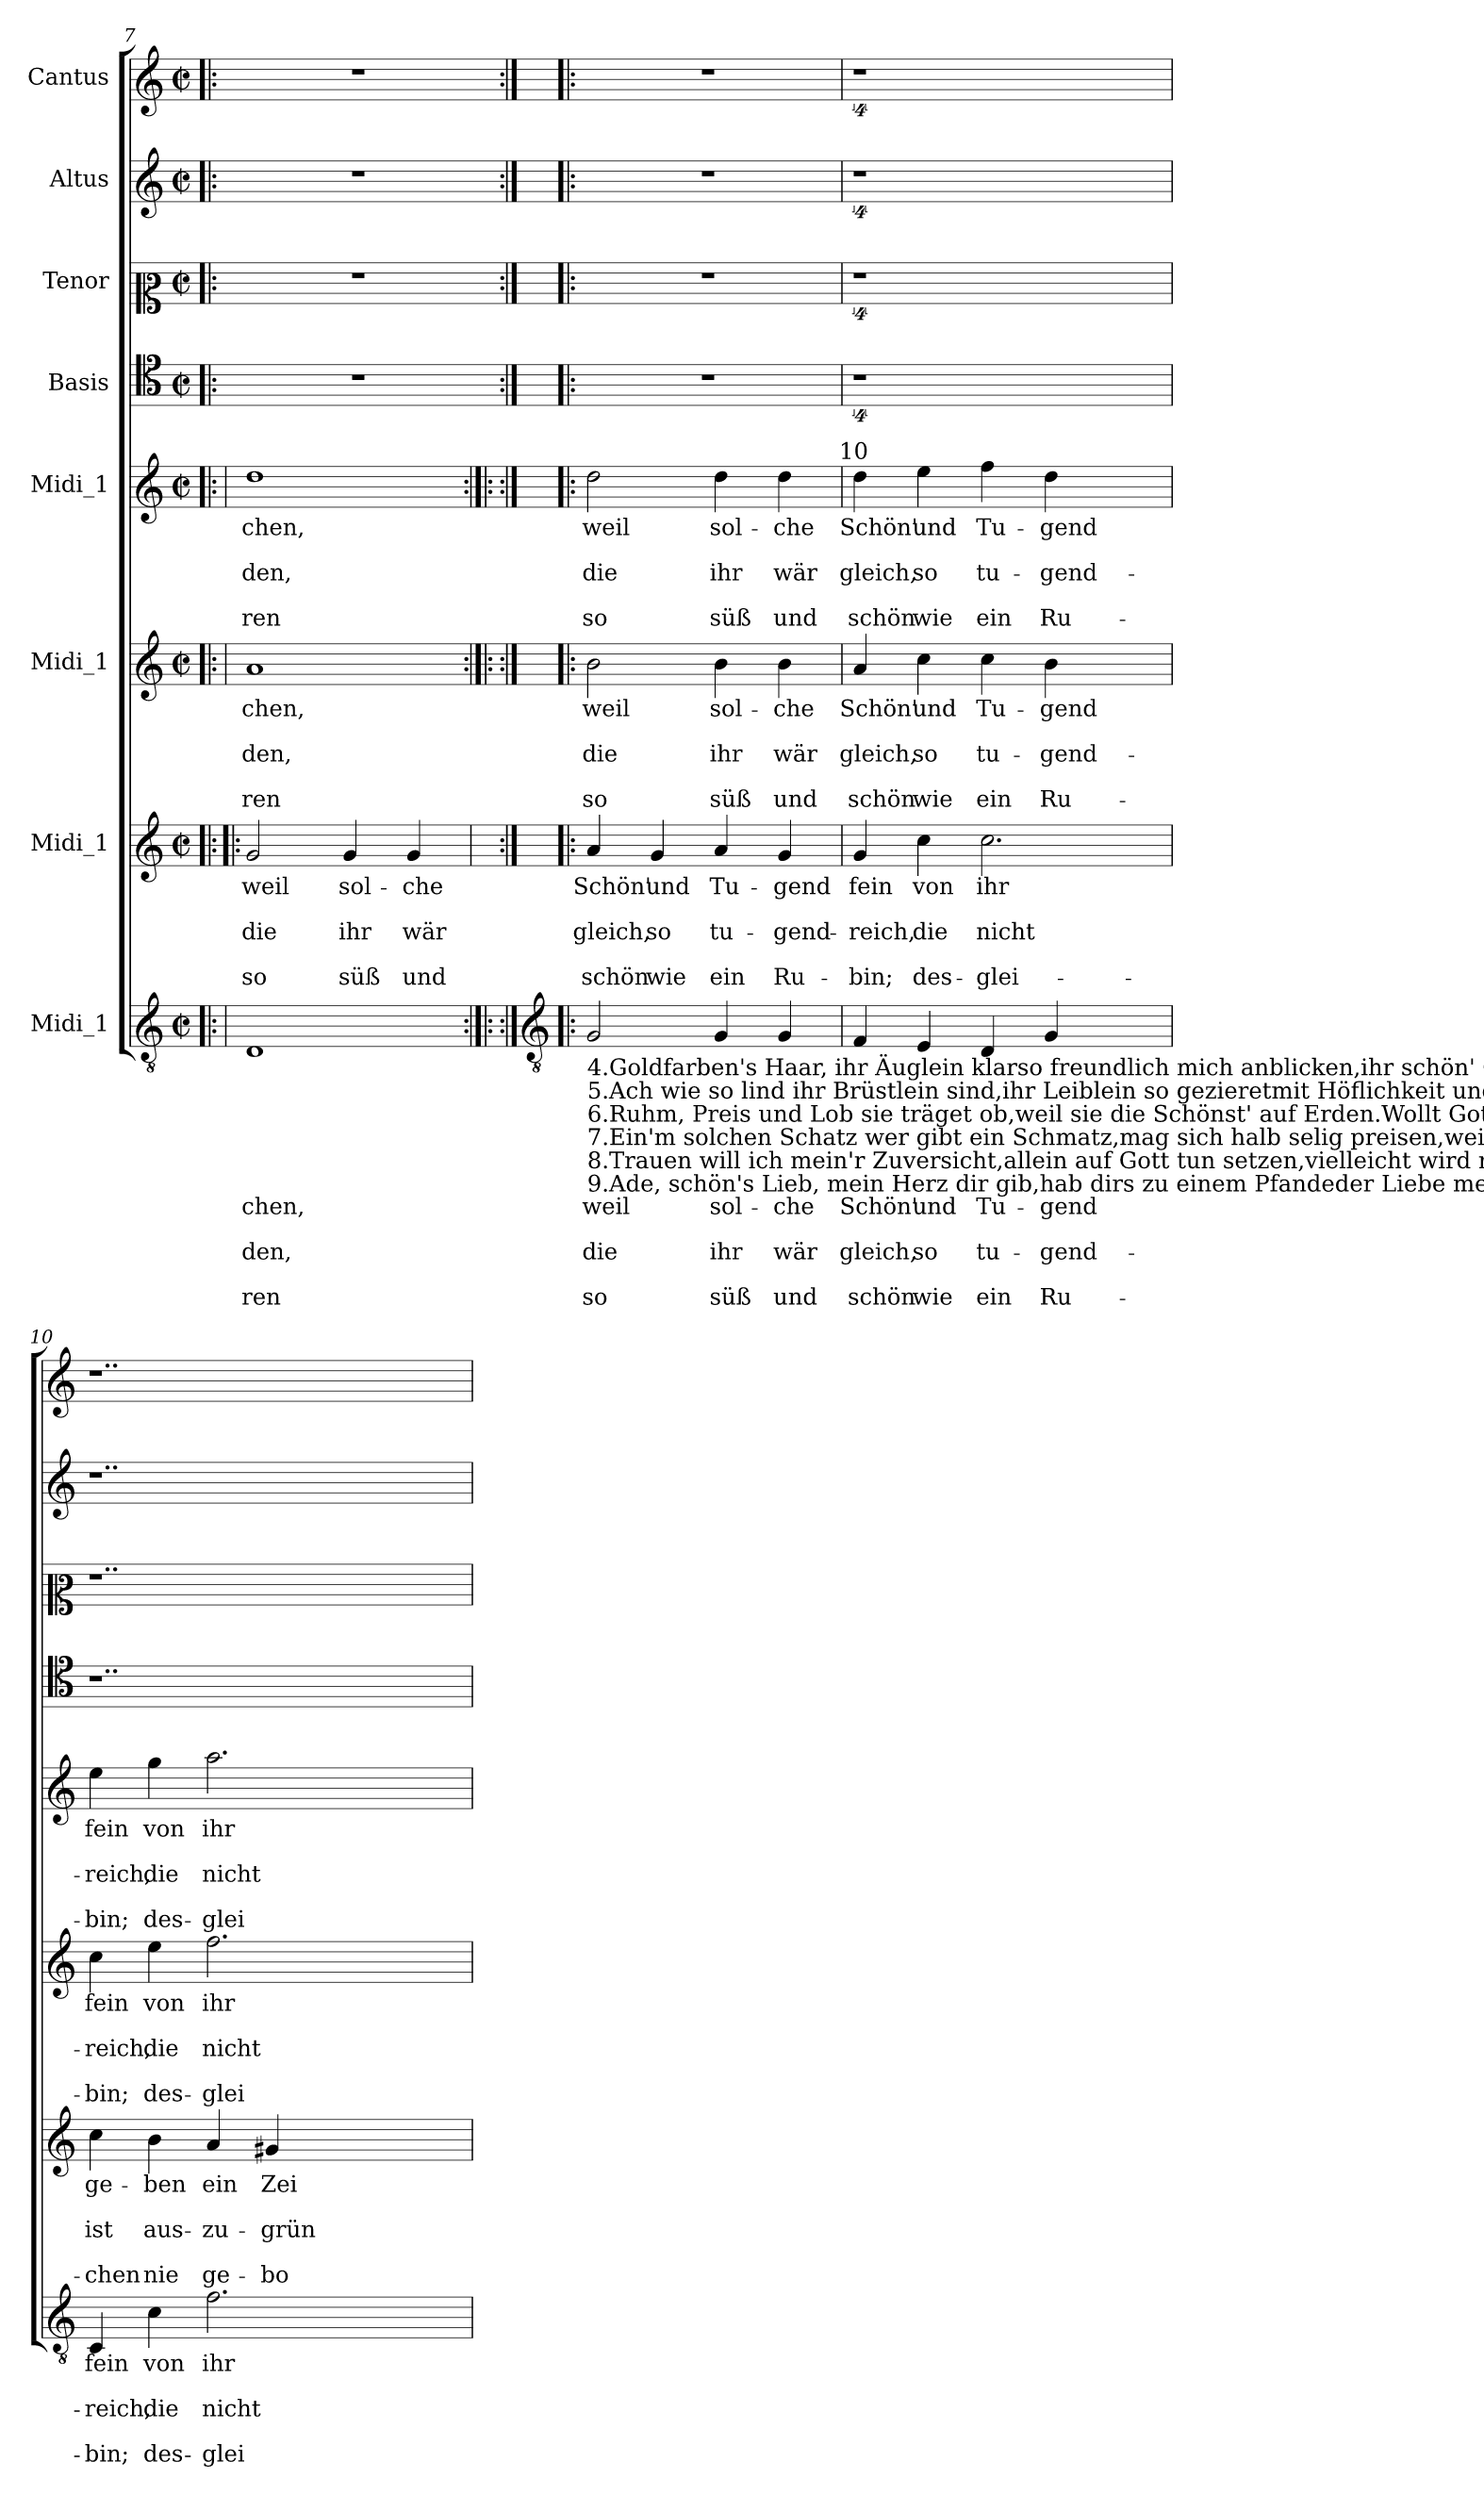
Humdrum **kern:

**kern	**text	**text	**text	**text	**text	**kern	**text	**text	**text	**text	**text	**kern	**text	**text	**text	**text	**text	**kern	**text	**text	**text	**text	**text	**kern	**kern	**kern	**kern
*part8	*part8	*part8	*part8	*part8	*part8	*part7	*part7	*part7	*part7	*part7	*part7	*part6	*part6	*part6	*part6	*part6	*part6	*part5	*part5	*part5	*part5	*part5	*part5	*part4	*part3	*part2	*part1
*staff8	*staff8	*staff8	*staff8	*staff8	*staff8	*staff7	*staff7	*staff7	*staff7	*staff7	*staff7	*staff6	*staff6	*staff6	*staff6	*staff6	*staff6	*staff5	*staff5	*staff5	*staff5	*staff5	*staff5	*staff4	*staff3	*staff2	*staff1
*I"Midi_1	*	*	*	*	*	*I"Midi_1	*	*	*	*	*	*I"Midi_1	*	*	*	*	*	*I"Midi_1	*	*	*	*	*	*I"Basis	*I"Tenor	*I"Altus	*I"Cantus
!!LO:LB:g=z
*clefGv2	*	*	*	*	*	*clefG2	*	*	*	*	*	*clefG2	*	*	*	*	*	*clefG2	*	*	*	*	*	*clefC4	*clefC2	*clefG2	*clefG2
*k[]	*	*	*	*	*	*k[]	*	*	*	*	*	*k[]	*	*	*	*	*	*k[]	*	*	*	*	*	*k[]	*k[]	*k[]	*k[]
*C:	*	*	*	*	*	*C:	*	*	*	*	*	*C:	*	*	*	*	*	*C:	*	*	*	*	*	*C:	*C:	*C:	*C:
*M2/2	*	*	*	*	*	*M2/2	*	*	*	*	*	*M2/2	*	*	*	*	*	*M2/2	*	*	*	*	*	*M2/2	*M2/2	*M2/2	*M2/2
*met(c|)	*	*	*	*	*	*met(c|)	*	*	*	*	*	*met(c|)	*	*	*	*	*	*met(c|)	*	*	*	*	*	*met(c|)	*met(c|)	*met(c|)	*met(c|)
=7	=7!|:	=7!|:	=7!|:	=7!|:	=7!|:	=7!|:	=7!|:	=7!|:	=7!|:	=7!|:	=7!|:	=7	=7!|:	=7!|:	=7!|:	=7!|:	=7!|:	=7	=7!|:	=7!|:	=7!|:	=7!|:	=7!|:	=7!|:	=7!|:	=7!|:	=7!|:
!	!LO:LY:b	!	!LO:LY:b	!	!LO:LY:b	!	!LO:LY:b	!	!LO:LY:b	!	!LO:LY:b	!	!LO:LY:b	!	!LO:LY:b	!	!LO:LY:b	!	!LO:LY:b	!	!LO:LY:b	!	!LO:LY:b	!	!	!	!
1D	-chen,	.	den,	.	ren	2g	weil	.	die	.	so	1a	chen,	.	den,	.	ren	1dd	-chen,	.	den,	.	ren	1r	1r	1r	1r
!	!	!	!	!	!	!	!LO:LY:b	!	!LO:LY:b	!	!LO:LY:b	!	!	!	!	!	!	!	!	!	!	!	!	!	!	!	!
.	.	.	.	.	.	4g	sol-	.	-ihr	.	süß	.	.	.	.	.	.	.	.	.	.	.	.	.	.	.	.
!	!	!	!	!	!	!	!LO:LY:b	!	!LO:LY:b	!	!LO:LY:b	!	!	!	!	!	!	!	!	!	!	!	!	!	!	!	!
.	.	.	.	.	.	4g	che	.	wär	.	und	.	.	.	.	.	.	.	.	.	.	.	.	.	.	.	.
!!LO:LB:g=z
=8:|!|:	=8	=8	=8	=8	=8	=8	=8	=8	=8	=8	=8	=8:|!|:	=8	=8	=8	=8	=8	=8:|!|:	=8	=8	=8	=8	=8	=8	=8	=8	=8
*clefGv2	*	*	*	*	*	*	*	*	*	*	*	*	*	*	*	*	*	*	*	*	*	*	*	*	*	*	*
!LO:TX:b:t=4.Goldfarben's Haar, ihr Äuglein klarso freundlich mich anblicken,ihr schön' Gestalt so mannigfaltmich herzlich tut erquicken.	!	!	!	!	!	!	!	!	!	!	!	!	!	!	!	!	!	!	!	!	!	!	!	!	!	!	!
!LO:TX:b:t=5.Ach wie so lind ihr Brüstlein sind,ihr Leiblein so gezieretmit Höflichkeit und Freundlichkeit,wie es sich denn gebühret.	!	!	!	!	!	!	!	!	!	!	!	!	!	!	!	!	!	!	!	!	!	!	!	!	!	!	!
!LO:TX:b:t=6.Ruhm, Preis und Lob sie träget ob,weil sie die Schönst' auf Erden.Wollt Gott, sie sollt, für Silb'r und Gold,allein mein Eigen werden.	!	!	!	!	!	!	!	!	!	!	!	!	!	!	!	!	!	!	!	!	!	!	!	!	!	!	!
!LO:TX:b:t=7.Ein'm solchen Schatz wer gibt ein Schmatz,mag sich halb selig preisen,weil sie ihm Gunst und Lieb umsunstso herzlich tut beweisen.	!	!	!	!	!	!	!	!	!	!	!	!	!	!	!	!	!	!	!	!	!	!	!	!	!	!	!
!LO:TX:b:t=8.Trauen will ich mein'r Zuversicht,allein auf Gott tun setzen,vielleicht wird mich sie ganz freundlicheinstmals mein's Leid ergetzen.	!	!	!	!	!	!	!	!	!	!	!	!	!	!	!	!	!	!	!	!	!	!	!	!	!	!	!
!LO:TX:b:t=9.Ade, schön's Lieb, mein Herz dir gib,hab dirs zu einem Pfandeder Liebe mein, es muß doch seingeschied'n, in fremde Lande.	!	!	!	!	!	!	!	!	!	!	!	!	!	!	!	!	!	!	!	!	!	!	!	!	!	!	!
!	!LO:LY:b	!	!LO:LY:b	!	!LO:LY:b	!	!LO:LY:b	!	!LO:LY:b	!	!LO:LY:b	!	!LO:LY:b	!	!LO:LY:b	!	!LO:LY:b	!	!LO:LY:b	!	!LO:LY:b	!	!LO:LY:b	!	!	!	!
2G	weil	.	die	.	so	4a	Schön'	.	gleich,	.	schön	2b	weil	.	die	.	so	2dd	weil	.	die	.	so	1r	1r	1r	1r
!	!	!	!	!	!	!	!LO:LY:b	!	!LO:LY:b	!	!LO:LY:b	!	!	!	!	!	!	!	!	!	!	!	!	!	!	!	!
.	.	.	.	.	.	4g	und	.	so	.	wie	.	.	.	.	.	.	.	.	.	.	.	.	.	.	.	.
!	!LO:LY:b	!	!LO:LY:b	!	!LO:LY:b	!	!LO:LY:b	!	!LO:LY:b	!	!LO:LY:b	!	!LO:LY:b	!	!LO:LY:b	!	!LO:LY:b	!	!LO:LY:b	!	!LO:LY:b	!	!LO:LY:b	!	!	!	!
4G	sol-	.	-ihr	.	süß	4a	Tu-	.	-tu-	.	-ein	4b	sol-	.	-ihr	.	süß	4dd	sol-	.	-ihr	.	süß	.	.	.	.
!	!LO:LY:b	!	!LO:LY:b	!	!LO:LY:b	!	!LO:LY:b	!	!LO:LY:b	!	!LO:LY:b	!	!LO:LY:b	!	!LO:LY:b	!	!LO:LY:b	!	!LO:LY:b	!	!LO:LY:b	!	!LO:LY:b	!	!	!	!
4G	che	.	wär	.	und	4g	gend	.	gend-	.	-Ru-	4b	che	.	wär	.	und	4dd	che	.	wär	.	und	.	.	.	.
=9	=9	=9	=9	=9	=9	=9	=9	=9	=9	=9	=9	=9	=9	=9	=9	=9	=9	=9	=9	=9	=9	=9	=9	=9	=9	=9	=9
!	!	!	!	!	!	!	!	!	!	!	!	!	!	!	!	!	!	!LO:TX:a:cj:t=10	!	!	!	!	!	!	!	!	!
!	!LO:LY:b	!	!LO:LY:b	!	!LO:LY:b	!	!LO:LY:b	!	!LO:LY:b	!	!LO:LY:b	!	!LO:LY:b	!	!LO:LY:b	!	!LO:LY:b	!	!LO:LY:b	!	!LO:LY:b	!	!LO:LY:b	!	!	!	!
4F	Schön'	.	gleich,	.	schön	4g	-fein	.	reich,	.	bin;	4a	Schön'	.	gleich,	.	schön	4dd	Schön'	.	gleich,	.	schön	4%5r	4%5r	4%5r	4%5r
!	!LO:LY:b	!	!LO:LY:b	!	!LO:LY:b	!	!LO:LY:b	!	!LO:LY:b	!	!LO:LY:b	!	!LO:LY:b	!	!LO:LY:b	!	!LO:LY:b	!	!LO:LY:b	!	!LO:LY:b	!	!LO:LY:b	!	!	!	!
4E	und	.	so	.	wie	4cc	von	.	die	.	des-	4cc	und	.	so	.	wie	4ee	und	.	so	.	wie	.	.	.	.
!	!LO:LY:b	!	!LO:LY:b	!	!LO:LY:b	!	!LO:LY:b	!	!LO:LY:b	!	!LO:LY:b	!	!LO:LY:b	!	!LO:LY:b	!	!LO:LY:b	!	!LO:LY:b	!	!LO:LY:b	!	!LO:LY:b	!	!	!	!
4D	Tu-	.	-tu-	.	-ein	2.cc	-ihr	.	nicht	.	glei-	4cc	Tu-	.	-tu-	.	-ein	4ff	Tu-	.	-tu-	.	-ein	.	.	.	.
!	!LO:LY:b	!	!LO:LY:b	!	!LO:LY:b	!	!	!	!	!	!	!	!LO:LY:b	!	!LO:LY:b	!	!LO:LY:b	!	!LO:LY:b	!	!LO:LY:b	!	!LO:LY:b	!	!	!	!
4G	gend	.	gend-	.	-Ru-	.	.	.	.	.	.	4b	gend	.	gend-	.	-Ru-	4dd	gend	.	gend-	.	-Ru-	.	.	.	.
4ryy	.	.	.	.	.	.	.	.	.	.	.	4ryy	.	.	.	.	.	4ryy	.	.	.	.	.	.	.	.	.
=10	=10	=10	=10	=10	=10	=10	=10	=10	=10	=10	=10	=10	=10	=10	=10	=10	=10	=10	=10	=10	=10	=10	=10	=10	=10	=10	=10
!	!LO:LY:b	!	!LO:LY:b	!	!LO:LY:b	!	!LO:LY:b	!	!LO:LY:b	!	!LO:LY:b	!	!LO:LY:b	!	!LO:LY:b	!	!LO:LY:b	!	!LO:LY:b	!	!LO:LY:b	!	!LO:LY:b	!	!	!	!
4C	-fein	.	reich,	.	bin;	4cc	-ge-	.	-ist	.	chen	4cc	-fein	.	reich,	.	bin;	4ee	-fein	.	reich,	.	bin;	1..r	1..r	1..r	1..r
!	!LO:LY:b	!	!LO:LY:b	!	!LO:LY:b	!	!LO:LY:b	!	!LO:LY:b	!	!LO:LY:b	!	!LO:LY:b	!	!LO:LY:b	!	!LO:LY:b	!	!LO:LY:b	!	!LO:LY:b	!	!LO:LY:b	!	!	!	!
4c	von	.	die	.	des-	4b	ben	.	aus-	.	-nie	4ee	von	.	die	.	des-	4gg	von	.	die	.	des-	.	.	.	.
!	!LO:LY:b	!	!LO:LY:b	!	!LO:LY:b	!	!LO:LY:b	!	!LO:LY:b	!	!LO:LY:b	!	!LO:LY:b	!	!LO:LY:b	!	!LO:LY:b	!	!LO:LY:b	!	!LO:LY:b	!	!LO:LY:b	!	!	!	!
2.f	-ihr	.	nicht	.	glei-	4a	ein	.	zu-	.	-ge-	2.ff	-ihr	.	nicht	.	glei-	2.aa	-ihr	.	nicht	.	glei-	.	.	.	.
!	!	!	!	!	!	!	!LO:LY:b	!	!LO:LY:b	!	!LO:LY:b	!	!	!	!	!	!	!	!	!	!	!	!	!	!	!	!
.	.	.	.	.	.	4g#X	-Zei	.	grün	.	bo	.	.	.	.	.	.	.	.	.	.	.	.	.	.	.	.
.	.	.	.	.	.	2.ryy	.	.	.	.	.	.	.	.	.	.	.	.	.	.	.	.	.	.	.	.	.
2ryy	.	.	.	.	.	.	.	.	.	.	.	2ryy	.	.	.	.	.	2ryy	.	.	.	.	.	.	.	.	.
=	=	=	=	=	=	=	=	=	=	=	=	=	=	=	=	=	=	=	=	=	=	=	=	=	=	=	=
*-	*-	*-	*-	*-	*-	*-	*-	*-	*-	*-	*-	*-	*-	*-	*-	*-	*-	*-	*-	*-	*-	*-	*-	*-	*-	*-	*-
